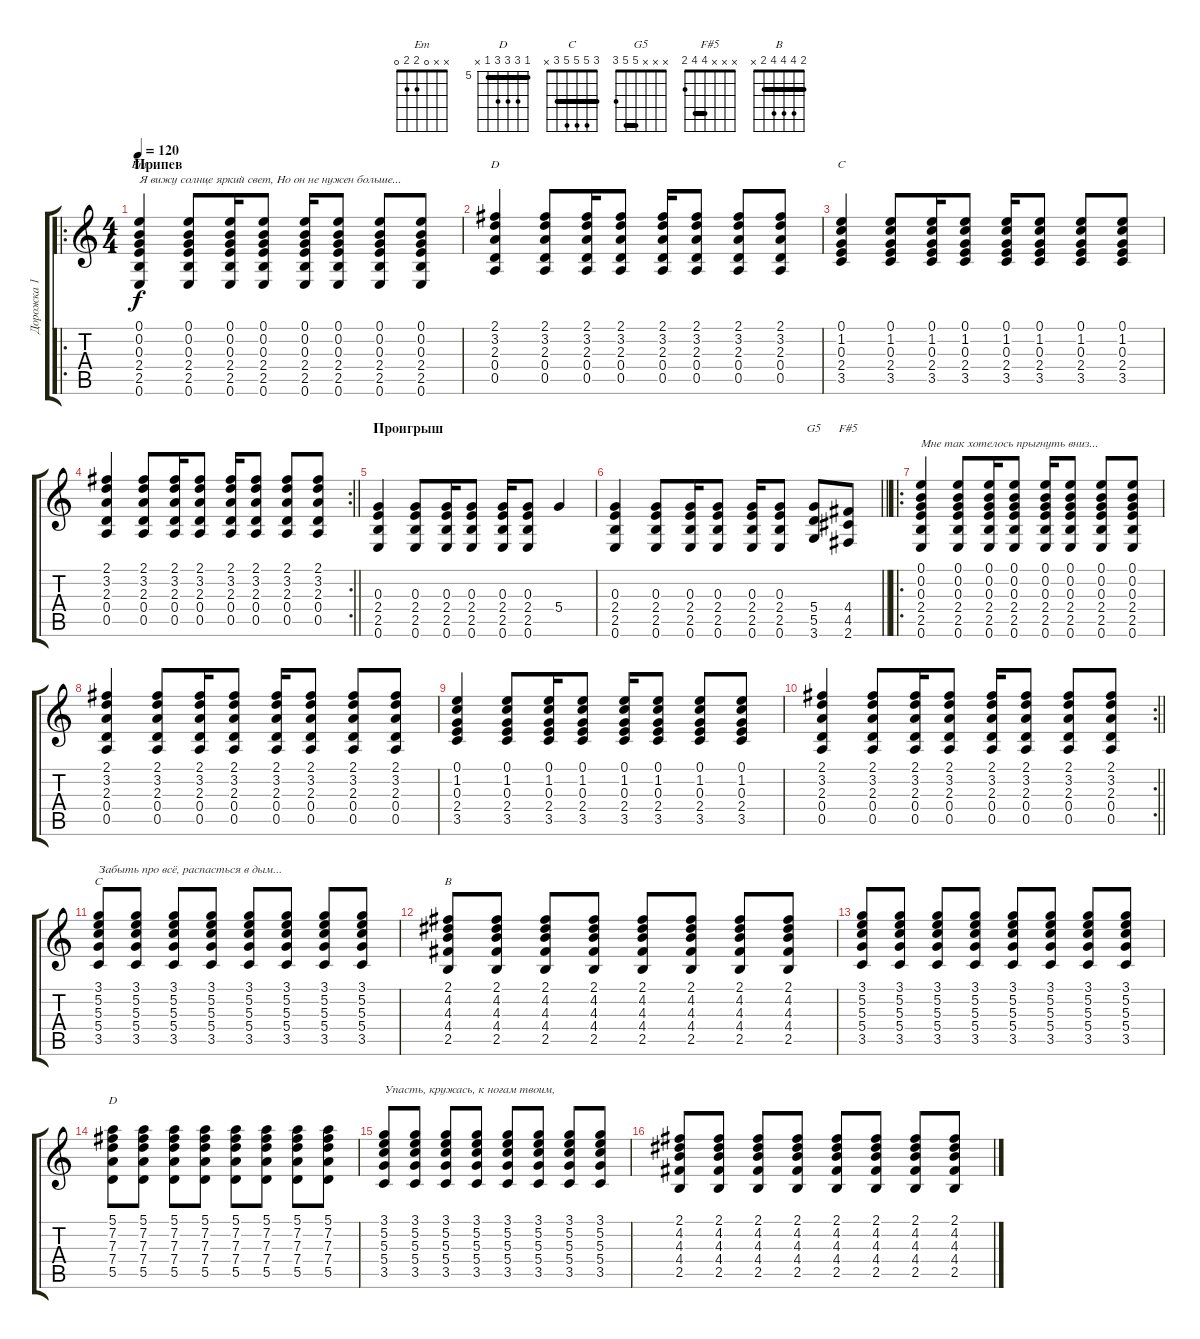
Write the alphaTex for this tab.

\track ("Дорожка 1" "Дорожка 1") {instrument acousticguitarsteel}
\staff {score tabs}
\tuning (E4 B3 G3 D3 A2 E2) {hide}
\chord ("Em" x x 0 2 2 0)
\chord ("D" 2 3 2 0 0 x) {barre 2}
\chord ("C" 0 1 0 2 3 x)
\chord ("G5" x x x 5 5 3) {barre 5}
\chord ("F#5" x x x 4 4 2) {barre 4}
\chord ("C" 3 5 5 5 3 x) {barre 3}
\chord ("B" 2 4 4 4 2 x) {barre 2}
\chord ("D" 5 7 7 7 5 x) {firstfret 5 barre 5}
\ro
\ts (4 4)
\section ("" "Припев")
\tempo 120
\clef g2
\ks c
(0.1 0.2 0.3 2.4 2.5 0.6).4{ch "Em" txt "Я вижу солнце яркий свет, Но он не нужен больше..." dy f} (0.1 0.2 0.3 2.4 2.5 0.6).8 (0.1 0.2 0.3 2.4 2.5 0.6).16 (0.1 0.2 0.3 2.4 2.5 0.6).8 (0.1 0.2 0.3 2.4 2.5 0.6).16 (0.1 0.2 0.3 2.4 2.5 0.6).8 (0.1 0.2 0.3 2.4 2.5 0.6).8 (0.1 0.2 0.3 2.4 2.5 0.6).8 |
(2.1 3.2 2.3 0.4 0.5).4{ch "D"} (2.1 3.2 2.3 0.4 0.5).8 (2.1 3.2 2.3 0.4 0.5).16 (2.1 3.2 2.3 0.4 0.5).8 (2.1 3.2 2.3 0.4 0.5).16 (2.1 3.2 2.3 0.4 0.5).8 (2.1 3.2 2.3 0.4 0.5).8 (2.1 3.2 2.3 0.4 0.5).8 |
(0.1 1.2 0.3 2.4 3.5).4{ch "C"} (0.1 1.2 0.3 2.4 3.5).8 (0.1 1.2 0.3 2.4 3.5).16 (0.1 1.2 0.3 2.4 3.5).8 (0.1 1.2 0.3 2.4 3.5).16 (0.1 1.2 0.3 2.4 3.5).8 (0.1 1.2 0.3 2.4 3.5).8 (0.1 1.2 0.3 2.4 3.5).8 |
\rc 2
\barLineRight lightlight
(2.1 3.2 2.3 0.4 0.5).4 (2.1 3.2 2.3 0.4 0.5).8 (2.1 3.2 2.3 0.4 0.5).16 (2.1 3.2 2.3 0.4 0.5).8 (2.1 3.2 2.3 0.4 0.5).16 (2.1 3.2 2.3 0.4 0.5).8 (2.1 3.2 2.3 0.4 0.5).8 (2.1 3.2 2.3 0.4 0.5).8 |
\section ("" "Проигрыш")
(0.3 2.4 2.5 0.6).4 (0.3 2.4 2.5 0.6).8 (0.3 2.4 2.5 0.6).16 (0.3 2.4 2.5 0.6).8 (0.3 2.4 2.5 0.6).16 (0.3 2.4 2.5 0.6).8 5.4.4 |
\barLineRight lightlight
(0.3 2.4 2.5 0.6).4 (0.3 2.4 2.5 0.6).8 (0.3 2.4 2.5 0.6).16 (0.3 2.4 2.5 0.6).8 (0.3 2.4 2.5 0.6).16 (0.3 2.4 2.5 0.6).8 (5.4 5.5 3.6).8{ch "G5"} (4.4 4.5 2.6).8{ch "F#5"} |
\ro
(0.1 0.2 0.3 2.4 2.5 0.6).4{txt "Мне так хотелось прыгнуть вниз..."} (0.1 0.2 0.3 2.4 2.5 0.6).8 (0.1 0.2 0.3 2.4 2.5 0.6).16 (0.1 0.2 0.3 2.4 2.5 0.6).8 (0.1 0.2 0.3 2.4 2.5 0.6).16 (0.1 0.2 0.3 2.4 2.5 0.6).8 (0.1 0.2 0.3 2.4 2.5 0.6).8 (0.1 0.2 0.3 2.4 2.5 0.6).8 |
(2.1 3.2 2.3 0.4 0.5).4 (2.1 3.2 2.3 0.4 0.5).8 (2.1 3.2 2.3 0.4 0.5).16 (2.1 3.2 2.3 0.4 0.5).8 (2.1 3.2 2.3 0.4 0.5).16 (2.1 3.2 2.3 0.4 0.5).8 (2.1 3.2 2.3 0.4 0.5).8 (2.1 3.2 2.3 0.4 0.5).8 |
(0.1 1.2 0.3 2.4 3.5).4 (0.1 1.2 0.3 2.4 3.5).8 (0.1 1.2 0.3 2.4 3.5).16 (0.1 1.2 0.3 2.4 3.5).8 (0.1 1.2 0.3 2.4 3.5).16 (0.1 1.2 0.3 2.4 3.5).8 (0.1 1.2 0.3 2.4 3.5).8 (0.1 1.2 0.3 2.4 3.5).8 |
\rc 2
\barLineRight lightlight
(2.1 3.2 2.3 0.4 0.5).4 (2.1 3.2 2.3 0.4 0.5).8 (2.1 3.2 2.3 0.4 0.5).16 (2.1 3.2 2.3 0.4 0.5).8 (2.1 3.2 2.3 0.4 0.5).16 (2.1 3.2 2.3 0.4 0.5).8 (2.1 3.2 2.3 0.4 0.5).8 (2.1 3.2 2.3 0.4 0.5).8 |
(3.1 5.2 5.3 5.4 3.5).8{ch "C" txt "Забыть про всё, распасться в дым..."} (3.1 5.2 5.3 5.4 3.5).8 (3.1 5.2 5.3 5.4 3.5).8 (3.1 5.2 5.3 5.4 3.5).8 (3.1 5.2 5.3 5.4 3.5).8 (3.1 5.2 5.3 5.4 3.5).8 (3.1 5.2 5.3 5.4 3.5).8 (3.1 5.2 5.3 5.4 3.5).8 |
(2.1 4.2 4.3 4.4 2.5).8{ch "B"} (2.1 4.2 4.3 4.4 2.5).8 (2.1 4.2 4.3 4.4 2.5).8 (2.1 4.2 4.3 4.4 2.5).8 (2.1 4.2 4.3 4.4 2.5).8 (2.1 4.2 4.3 4.4 2.5).8 (2.1 4.2 4.3 4.4 2.5).8 (2.1 4.2 4.3 4.4 2.5).8 |
(3.1 5.2 5.3 5.4 3.5).8 (3.1 5.2 5.3 5.4 3.5).8 (3.1 5.2 5.3 5.4 3.5).8 (3.1 5.2 5.3 5.4 3.5).8 (3.1 5.2 5.3 5.4 3.5).8 (3.1 5.2 5.3 5.4 3.5).8 (3.1 5.2 5.3 5.4 3.5).8 (3.1 5.2 5.3 5.4 3.5).8 |
(5.1 7.2 7.3 7.4 5.5).8{ch "D"} (5.1 7.2 7.3 7.4 5.5).8 (5.1 7.2 7.3 7.4 5.5).8 (5.1 7.2 7.3 7.4 5.5).8 (5.1 7.2 7.3 7.4 5.5).8 (5.1 7.2 7.3 7.4 5.5).8 (5.1 7.2 7.3 7.4 5.5).8 (5.1 7.2 7.3 7.4 5.5).8 |
(3.1 5.2 5.3 5.4 3.5).8{txt "Упасть, кружась, к ногам твоим,"} (3.1 5.2 5.3 5.4 3.5).8 (3.1 5.2 5.3 5.4 3.5).8 (3.1 5.2 5.3 5.4 3.5).8 (3.1 5.2 5.3 5.4 3.5).8 (3.1 5.2 5.3 5.4 3.5).8 (3.1 5.2 5.3 5.4 3.5).8 (3.1 5.2 5.3 5.4 3.5).8 |
(2.1 4.2 4.3 4.4 2.5).8 (2.1 4.2 4.3 4.4 2.5).8 (2.1 4.2 4.3 4.4 2.5).8 (2.1 4.2 4.3 4.4 2.5).8 (2.1 4.2 4.3 4.4 2.5).8 (2.1 4.2 4.3 4.4 2.5).8 (2.1 4.2 4.3 4.4 2.5).8 (2.1 4.2 4.3 4.4 2.5).8
